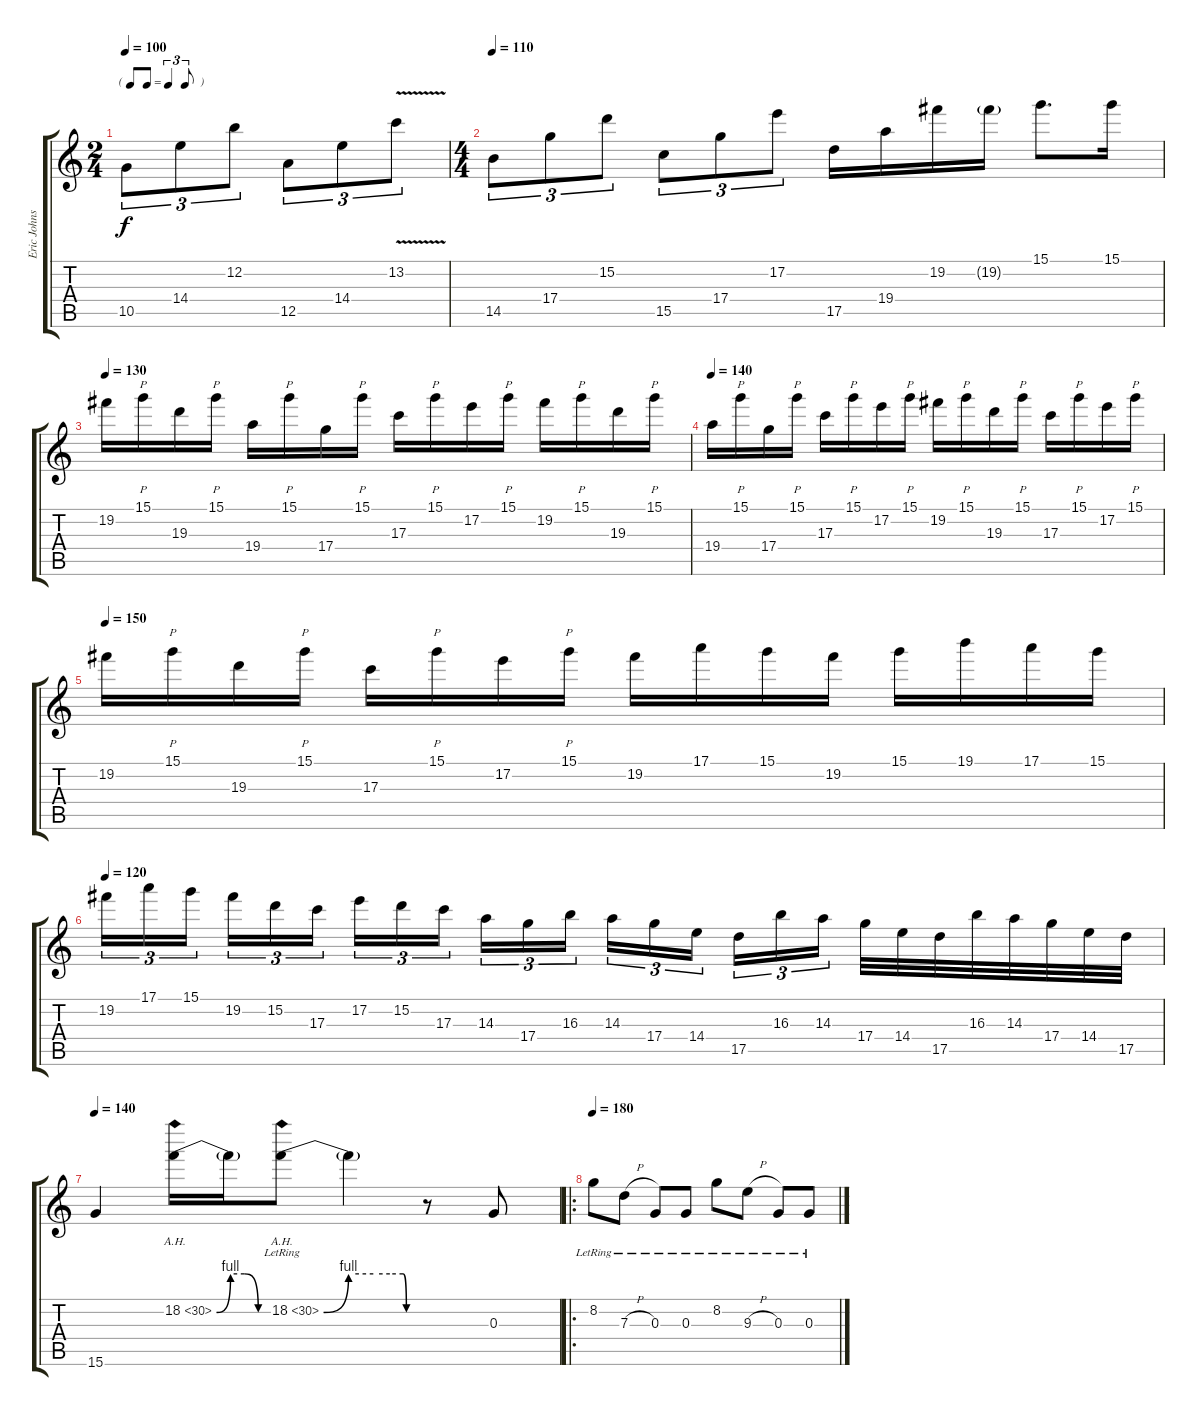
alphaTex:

\track ("Eric Johnson" "Eric Johns") {instrument distortionguitar}
\staff {score tabs}
\tuning (E4 B3 G3 D3 A2 E2) {hide}
\ts (2 4)
\tf triplet8th
\tempo 100
\clef g2
\ks c
10.5.8{tu (3 2) dy f} 14.4.8{tu (3 2)} 12.2.8{tu (3 2)} 12.5.8{tu (3 2)} 14.4.8{tu (3 2)} 13.2{v}.8{tu (3 2)} |
\ts (4 4)
\tempo 110
14.5.8{tu (3 2)} 17.4.8{tu (3 2)} 15.2.8{tu (3 2)} 15.5.8{tu (3 2)} 17.4.8{tu (3 2)} 17.2.8{tu (3 2)} 17.5.16 19.4.16 19.2.16 19.2{g}.16 15.1.8{d} 15.1.16 |
\tempo 130
19.2.16 15.1.16{p} 19.3.16 15.1.16{p} 19.4.16 15.1.16{p} 17.4.16 15.1.16{p} 17.3.16 15.1.16{p} 17.2.16 15.1.16{p} 19.2.16 15.1.16{p} 19.3.16 15.1.16{p} |
\tempo 140
19.4.16 15.1.16{p} 17.4.16 15.1.16{p} 17.3.16 15.1.16{p} 17.2.16 15.1.16{p} 19.2.16 15.1.16{p} 19.3.16 15.1.16{p} 17.3.16 15.1.16{p} 17.2.16 15.1.16{p} |
\tempo 150
19.2.16 15.1.16{p} 19.3.16 15.1.16{p} 17.3.16 15.1.16{p} 17.2.16 15.1.16{p} 19.2.16 17.1.16 15.1.16 19.2.16 15.1.16 19.1.16 17.1.16 15.1.16 |
\tempo 120
19.2.16{tu (3 2)} 17.1.16{tu (3 2)} 15.1.16{tu (3 2) beam splitsecondary} 19.2.16{tu (3 2)} 15.2.16{tu (3 2)} 17.3.16{tu (3 2)} 17.2.16{tu (3 2)} 15.2.16{tu (3 2)} 17.3.16{tu (3 2) beam splitsecondary} 14.3.16{tu (3 2)} 17.4.16{tu (3 2)} 16.3.16{tu (3 2)} 14.3.16{tu (3 2)} 17.4.16{tu (3 2)} 14.4.16{tu (3 2) beam splitsecondary} 17.5.16{tu (3 2)} 16.3.16{tu (3 2)} 14.3.16{tu (3 2)} 17.4.32 14.4.32 17.5.32 16.3.32 14.3.32 17.4.32 14.4.32 17.5.32 |
\tempo 140
15.6.4 18.2{be (custom 0 0 15 4 30 4 45 0 60 0) ah 12}.16 18.2{t}.16 18.2{be (custom 0 0 15 4 30 4 40 4 48 4 50 0 60 0) ah 12 lr}.8 18.2{t}.4 r.8 0.3.8 |
\ro
\tempo 180
8.2{lr}.8 7.3{h lr}.8 0.3{lr}.8 0.3{lr}.8 8.2{lr}.8 9.3{h lr}.8 0.3{lr}.8 0.3{lr}.8
